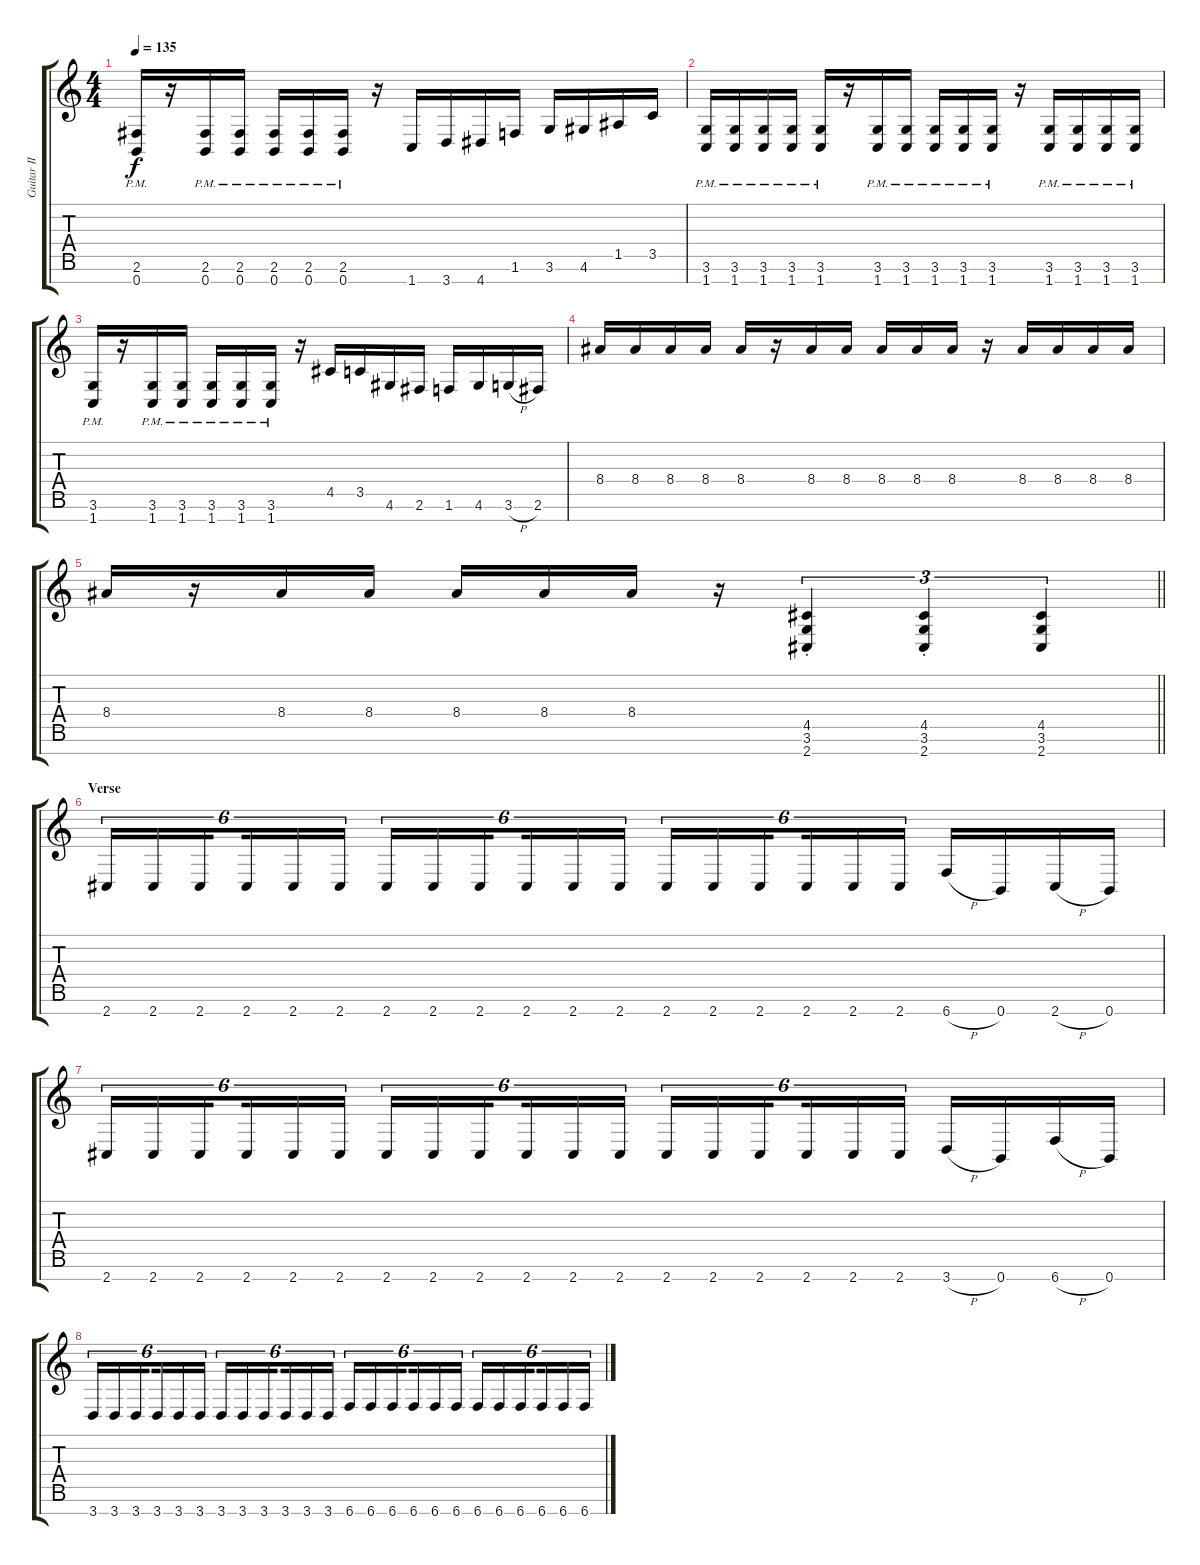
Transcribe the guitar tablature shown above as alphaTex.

\track ("Guitar II" "Guitar II") {instrument distortionguitar}
\staff {score tabs}
\tuning (E4 B3 G3 D3 A2 E2 B1) {hide}
\ts (4 4)
\tempo 135
\clef g2
\ks c
(2.6{pm} 0.7{pm}).16{dy f} r.16 (2.6{pm} 0.7{pm}).16 (2.6{pm} 0.7{pm}).16 (2.6{pm} 0.7{pm}).16 (2.6{pm} 0.7{pm}).16 (2.6{pm} 0.7{pm}).16 r.16 1.7.16 3.7.16 4.7.16 1.6.16 3.6.16 4.6.16 1.5.16 3.5.16 |
(3.6{pm} 1.7{pm}).16 (3.6{pm} 1.7{pm}).16 (3.6{pm} 1.7{pm}).16 (3.6{pm} 1.7{pm}).16 (3.6{pm} 1.7{pm}).16 r.16 (3.6{pm} 1.7{pm}).16 (3.6{pm} 1.7{pm}).16 (3.6{pm} 1.7{pm}).16 (3.6{pm} 1.7{pm}).16 (3.6{pm} 1.7{pm}).16 r.16 (3.6{pm} 1.7{pm}).16 (3.6{pm} 1.7{pm}).16 (3.6{pm} 1.7{pm}).16 (3.6{pm} 1.7{pm}).16 |
(3.6{pm} 1.7{pm}).16 r.16 (3.6{pm} 1.7{pm}).16 (3.6{pm} 1.7{pm}).16 (3.6{pm} 1.7{pm}).16 (3.6{pm} 1.7{pm}).16 (3.6{pm} 1.7{pm}).16 r.16 4.5.16 3.5.16 4.6.16 2.6.16 1.6.16 4.6.16 3.6{h}.16 2.6.16 |
8.4.16 8.4.16 8.4.16 8.4.16 8.4.16 r.16 8.4.16 8.4.16 8.4.16 8.4.16 8.4.16 r.16 8.4.16 8.4.16 8.4.16 8.4.16 |
\barLineRight lightlight
8.4.16 r.16 8.4.16 8.4.16 8.4.16 8.4.16 8.4.16 r.16 (4.5{st} 3.6{st} 2.7{st}).4{tu (3 2)} (4.5{st} 3.6{st} 2.7{st}).4{tu (3 2)} (4.5 3.6 2.7).4{tu (3 2)} |
\section ("" "Verse")
2.7.16{tu (6 4)} 2.7.16{tu (6 4)} 2.7.16{tu (6 4) beam splitsecondary} 2.7.16{tu (6 4)} 2.7.16{tu (6 4)} 2.7.16{tu (6 4)} 2.7.16{tu (6 4)} 2.7.16{tu (6 4)} 2.7.16{tu (6 4) beam splitsecondary} 2.7.16{tu (6 4)} 2.7.16{tu (6 4)} 2.7.16{tu (6 4)} 2.7.16{tu (6 4)} 2.7.16{tu (6 4)} 2.7.16{tu (6 4) beam splitsecondary} 2.7.16{tu (6 4)} 2.7.16{tu (6 4)} 2.7.16{tu (6 4)} 6.7{h}.16 0.7.16 2.7{h}.16 0.7.16 |
2.7.16{tu (6 4)} 2.7.16{tu (6 4)} 2.7.16{tu (6 4) beam splitsecondary} 2.7.16{tu (6 4)} 2.7.16{tu (6 4)} 2.7.16{tu (6 4)} 2.7.16{tu (6 4)} 2.7.16{tu (6 4)} 2.7.16{tu (6 4) beam splitsecondary} 2.7.16{tu (6 4)} 2.7.16{tu (6 4)} 2.7.16{tu (6 4)} 2.7.16{tu (6 4)} 2.7.16{tu (6 4)} 2.7.16{tu (6 4) beam splitsecondary} 2.7.16{tu (6 4)} 2.7.16{tu (6 4)} 2.7.16{tu (6 4)} 3.7{h}.16 0.7.16 6.7{h}.16 0.7.16 |
3.7.16{tu (6 4)} 3.7.16{tu (6 4)} 3.7.16{tu (6 4) beam splitsecondary} 3.7.16{tu (6 4)} 3.7.16{tu (6 4)} 3.7.16{tu (6 4)} 3.7.16{tu (6 4)} 3.7.16{tu (6 4)} 3.7.16{tu (6 4) beam splitsecondary} 3.7.16{tu (6 4)} 3.7.16{tu (6 4)} 3.7.16{tu (6 4)} 6.7.16{tu (6 4)} 6.7.16{tu (6 4)} 6.7.16{tu (6 4) beam splitsecondary} 6.7.16{tu (6 4)} 6.7.16{tu (6 4)} 6.7.16{tu (6 4)} 6.7.16{tu (6 4)} 6.7.16{tu (6 4)} 6.7.16{tu (6 4) beam splitsecondary} 6.7.16{tu (6 4)} 6.7.16{tu (6 4)} 6.7.16{tu (6 4)}
